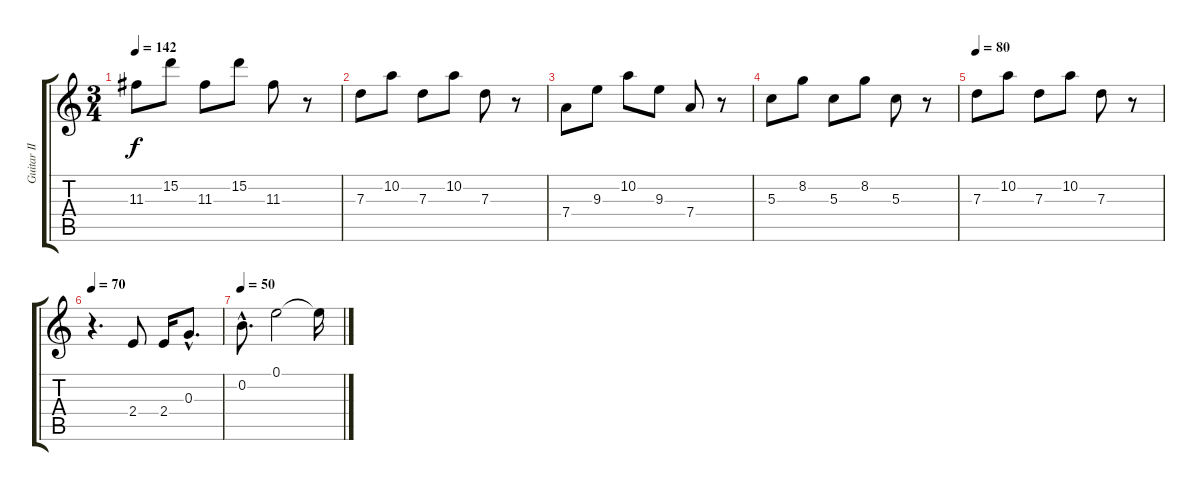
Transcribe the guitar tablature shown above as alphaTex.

\track ("Guitar II" "Guitar II") {instrument acousticguitarsteel}
\staff {score tabs}
\tuning (E4 B3 G3 D3 A2 E2) {hide}
\ts (3 4)
\tempo 142
\clef g2
\ks c
11.3.8{dy f} 15.2.8 11.3.8 15.2.8 11.3.8 r.8 |
7.3.8 10.2.8 7.3.8 10.2.8 7.3.8 r.8 |
7.4.8 9.3.8 10.2.8 9.3.8 7.4.8 r.8 |
5.3.8 8.2.8 5.3.8 8.2.8 5.3.8 r.8 |
\tempo 80
7.3.8 10.2.8 7.3.8 10.2.8 7.3.8 r.8 |
\tempo 70
r.4{d} 2.4.8 2.4.16 0.3{hac}.8{d} |
\tempo 50
0.2{hac}.8{d} 0.1.2 0.1{t}.16
